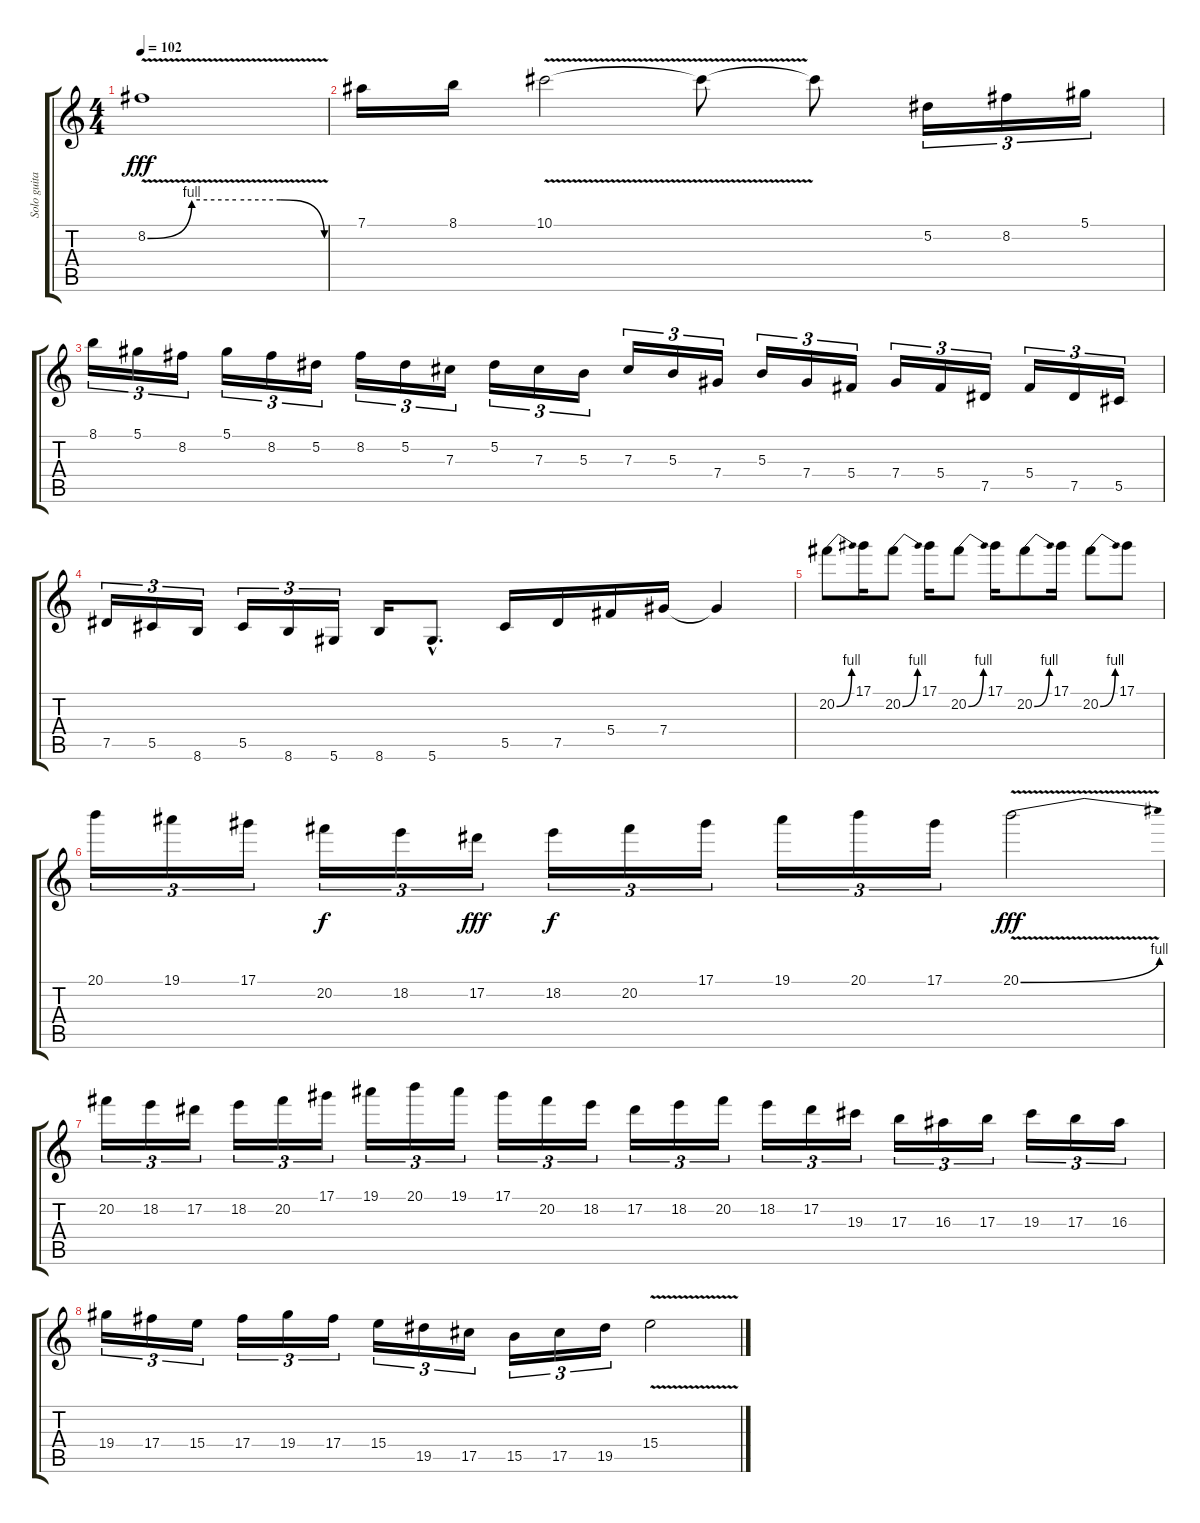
\track ("Solo guitar 1" "Solo guita") {instrument overdrivenguitar}
\staff {score tabs}
\tuning (Eb4 Bb3 Gb3 Db3 Ab2 Eb2) {hide}
\ts (4 4)
\tempo 102
\clef g2
\ks aminor
8.2{be (custom 0 0 15 4 30 4 45 4 60 0) v}.1{dy fff} |
7.1.16 8.1.16 10.1{v}.2 10.1{t}.8 10.1{t}.8 5.2.16{tu (3 2)} 8.2.16{tu (3 2)} 5.1.16{tu (3 2)} |
8.1.16{tu (3 2)} 5.1.16{tu (3 2)} 8.2.16{tu (3 2)} 5.1.16{tu (3 2)} 8.2.16{tu (3 2)} 5.2.16{tu (3 2)} 8.2.16{tu (3 2)} 5.2.16{tu (3 2)} 7.3.16{tu (3 2)} 5.2.16{tu (3 2)} 7.3.16{tu (3 2)} 5.3.16{tu (3 2)} 7.3.16{tu (3 2)} 5.3.16{tu (3 2)} 7.4.16{tu (3 2)} 5.3.16{tu (3 2)} 7.4.16{tu (3 2)} 5.4.16{tu (3 2)} 7.4.16{tu (3 2)} 5.4.16{tu (3 2)} 7.5.16{tu (3 2)} 5.4.16{tu (3 2)} 7.5.16{tu (3 2)} 5.5.16{tu (3 2)} |
7.5.16{tu (3 2)} 5.5.16{tu (3 2)} 8.6.16{tu (3 2)} 5.5.16{tu (3 2)} 8.6.16{tu (3 2)} 5.6.16{tu (3 2)} 8.6.16 5.6{hac}.8{d} 5.5.16 7.5.16 5.4.16 7.4.16 7.4{t}.4 |
20.2{be (bend 0 0 60 4)}.8 17.1.16 20.2{be (bend 0 0 60 4)}.8 17.1.16 20.2{be (bend 0 0 60 4)}.8 17.1.16 20.2{be (bend 0 0 60 4)}.8 17.1.16 20.2{be (bend 0 0 60 4)}.8 17.1.8 |
20.1.16{tu (3 2)} 19.1.16{tu (3 2)} 17.1.16{tu (3 2)} 20.2.16{tu (3 2) dy f} 18.2.16{tu (3 2)} 17.2.16{tu (3 2) dy fff} 18.2.16{tu (3 2) dy f} 20.2.16{tu (3 2)} 17.1.16{tu (3 2)} 19.1.16{tu (3 2)} 20.1.16{tu (3 2)} 17.1.16{tu (3 2)} 20.1{be (bend 0 0 60 4) v}.2{dy fff} |
20.2.16{tu (3 2)} 18.2.16{tu (3 2)} 17.2.16{tu (3 2)} 18.2.16{tu (3 2)} 20.2.16{tu (3 2)} 17.1.16{tu (3 2)} 19.1.16{tu (3 2)} 20.1.16{tu (3 2)} 19.1.16{tu (3 2)} 17.1.16{tu (3 2)} 20.2.16{tu (3 2)} 18.2.16{tu (3 2)} 17.2.16{tu (3 2)} 18.2.16{tu (3 2)} 20.2.16{tu (3 2)} 18.2.16{tu (3 2)} 17.2.16{tu (3 2)} 19.3.16{tu (3 2)} 17.3.16{tu (3 2)} 16.3.16{tu (3 2)} 17.3.16{tu (3 2)} 19.3.16{tu (3 2)} 17.3.16{tu (3 2)} 16.3.16{tu (3 2)} |
19.4.16{tu (3 2)} 17.4.16{tu (3 2)} 15.4.16{tu (3 2)} 17.4.16{tu (3 2)} 19.4.16{tu (3 2)} 17.4.16{tu (3 2)} 15.4.16{tu (3 2)} 19.5.16{tu (3 2)} 17.5.16{tu (3 2)} 15.5.16{tu (3 2)} 17.5.16{tu (3 2)} 19.5.16{tu (3 2)} 15.4{v}.2
